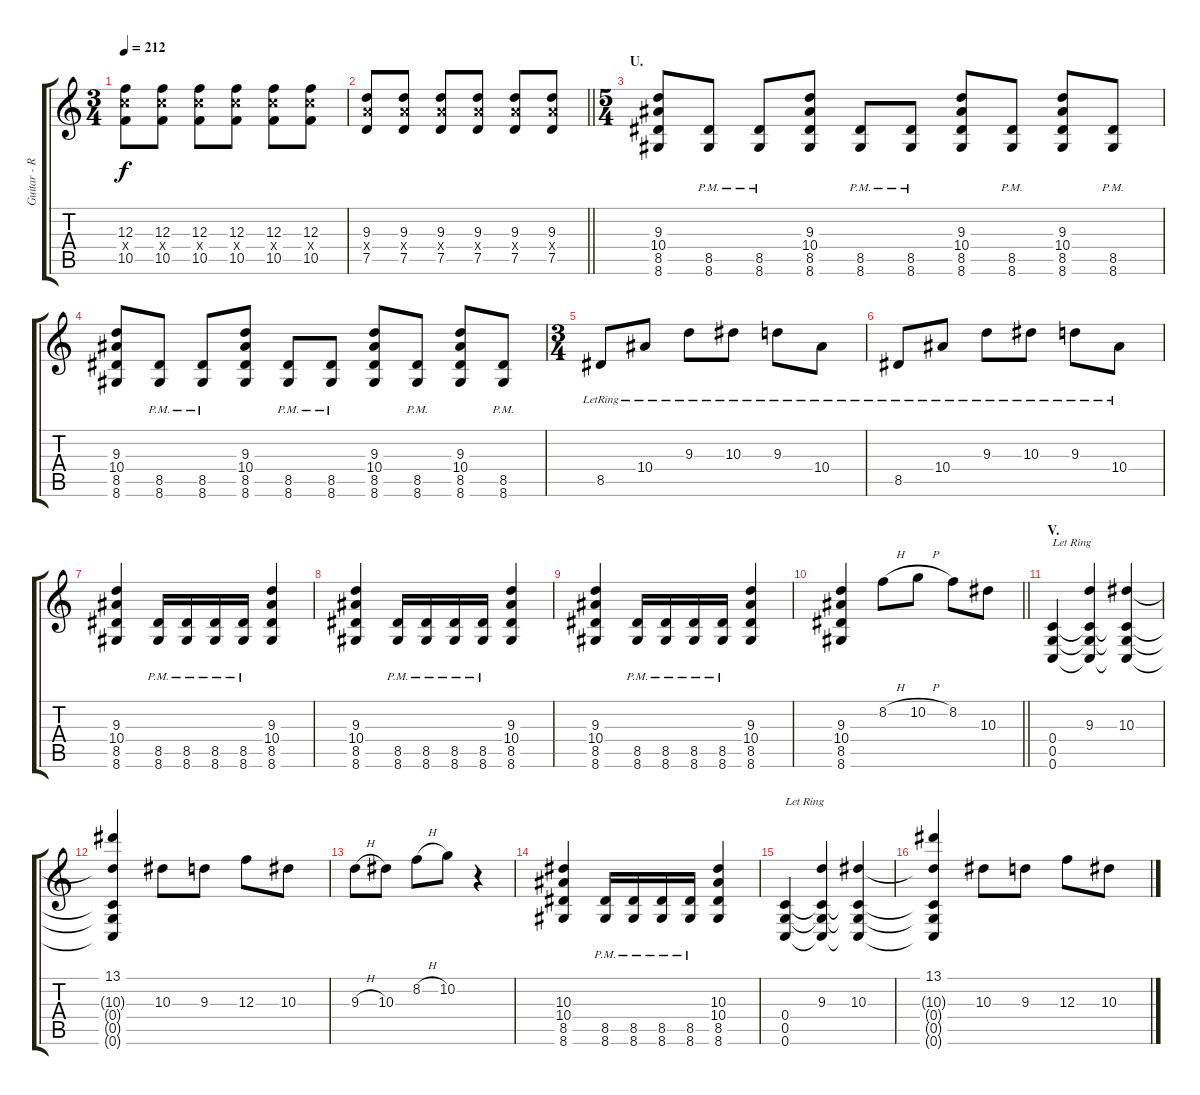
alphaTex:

\track ("Guitar - Right" "Guitar - R") {instrument distortionguitar}
\staff {score tabs}
\tuning (D4 A3 F3 C3 G2 C2) {hide}
\ts (3 4)
\tempo 212
\clef g2
\ks c
(12.3 12.4{x} 10.5).8{dy f} (12.3 12.4{x} 10.5).8 (12.3 12.4{x} 10.5).8 (12.3 12.4{x} 10.5).8 (12.3 12.4{x} 10.5).8 (12.3 12.4{x} 10.5).8 |
\barLineRight lightlight
(9.3 9.4{x} 7.5).8 (9.3 9.4{x} 7.5).8 (9.3 9.4{x} 7.5).8 (9.3 9.4{x} 7.5).8 (9.3 9.4{x} 7.5).8 (9.3 9.4{x} 7.5).8 |
\ts (5 4)
\section ("" "U.")
(9.3 10.4 8.5 8.6).8 (8.5{pm} 8.6{pm}).8 (8.5{pm} 8.6{pm}).8 (9.3 10.4 8.5 8.6).8 (8.5{pm} 8.6{pm}).8 (8.5{pm} 8.6{pm}).8 (9.3 10.4 8.5 8.6).8 (8.5{pm} 8.6{pm}).8 (9.3 10.4 8.5 8.6).8 (8.5{pm} 8.6{pm}).8 |
(9.3 10.4 8.5 8.6).8 (8.5{pm} 8.6{pm}).8 (8.5{pm} 8.6{pm}).8 (9.3 10.4 8.5 8.6).8 (8.5{pm} 8.6{pm}).8 (8.5{pm} 8.6{pm}).8 (9.3 10.4 8.5 8.6).8 (8.5{pm} 8.6{pm}).8 (9.3 10.4 8.5 8.6).8 (8.5{pm} 8.6{pm}).8 |
\ts (3 4)
8.5{lr}.8 10.4{lr}.8 9.3{lr}.8 10.3{lr}.8 9.3{lr}.8 10.4{lr}.8 |
8.5{lr}.8 10.4{lr}.8 9.3{lr}.8 10.3{lr}.8 9.3{lr}.8 10.4{lr}.8 |
(9.3 10.4 8.5 8.6).4 (8.5{pm} 8.6{pm}).16 (8.5{pm} 8.6{pm}).16 (8.5{pm} 8.6{pm}).16 (8.5{pm} 8.6{pm}).16 (9.3 10.4 8.5 8.6).4 |
(9.3 10.4 8.5 8.6).4 (8.5{pm} 8.6{pm}).16 (8.5{pm} 8.6{pm}).16 (8.5{pm} 8.6{pm}).16 (8.5{pm} 8.6{pm}).16 (9.3 10.4 8.5 8.6).4 |
(9.3 10.4 8.5 8.6).4 (8.5{pm} 8.6{pm}).16 (8.5{pm} 8.6{pm}).16 (8.5{pm} 8.6{pm}).16 (8.5{pm} 8.6{pm}).16 (9.3 10.4 8.5 8.6).4 |
\barLineRight lightlight
(9.3 10.4 8.5 8.6).4 8.2{h}.8 10.2{h}.8 8.2.8 10.3.8 |
\section ("" "V.")
(0.4 0.5 0.6).4{txt "Let Ring"} (9.3 0.4{t} 0.5{t} 0.6{t}).4 (10.3 0.4{t} 0.5{t} 0.6{t}).4 |
(13.1 10.3{t} 0.4{t} 0.5{t} 0.6{t}).4 10.3.8 9.3.8 12.3.8 10.3.8 |
9.3{h}.8 10.3.8 8.2{h}.8 10.2.8 r.4 |
(10.3 10.4 8.5 8.6).4 (8.5{pm} 8.6{pm}).16 (8.5{pm} 8.6{pm}).16 (8.5{pm} 8.6{pm}).16 (8.5{pm} 8.6{pm}).16 (10.3 10.4 8.5 8.6).4 |
(0.4 0.5 0.6).4{txt "Let Ring"} (9.3 0.4{t} 0.5{t} 0.6{t}).4 (10.3 0.4{t} 0.5{t} 0.6{t}).4 |
(13.1 10.3{t} 0.4{t} 0.5{t} 0.6{t}).4 10.3.8 9.3.8 12.3.8 10.3.8
